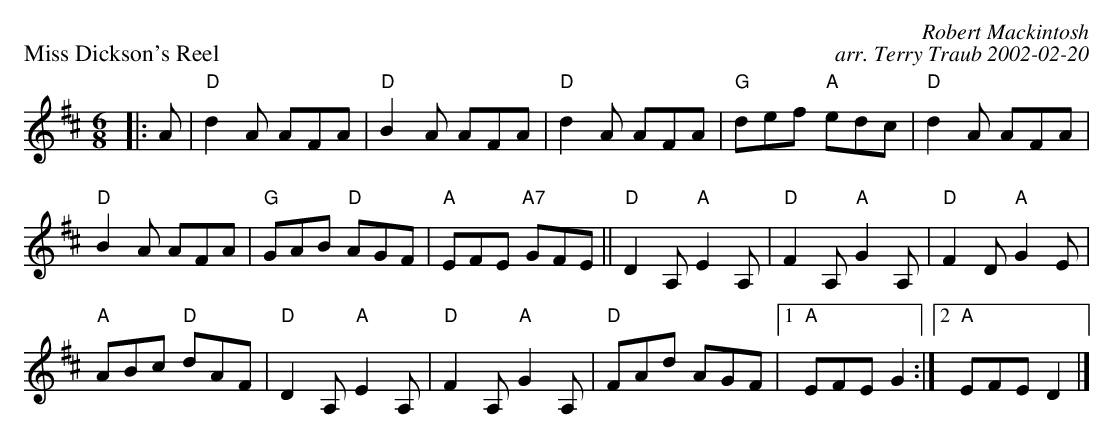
X:1
P: Miss Dickson's Reel
C: Robert Mackintosh
C: arr. Terry Traub 2002-02-20
M: 6/8
K: D
|: A| "D" d2 A AFA| "D"B2 A AFA|"D"d2 A AFA| "G"def "A"edc|"D" d2 A AFA|
 "D"B2 A AFA|"G"GAB "D"AGF|"A"EFE "A7"GFE||"D"D2 A, "A"E2 A,| "D"F2 A, "A"G2 A,|"D"F2 D "A"G2 E|
"A"ABc "D"dAF|"D"D2 A, "A"E2 A,| "D"F2 A, "A"G2 A,|"D"FAd AGF|1 "A"EFE G2:|2 "A"EFE D2|]
